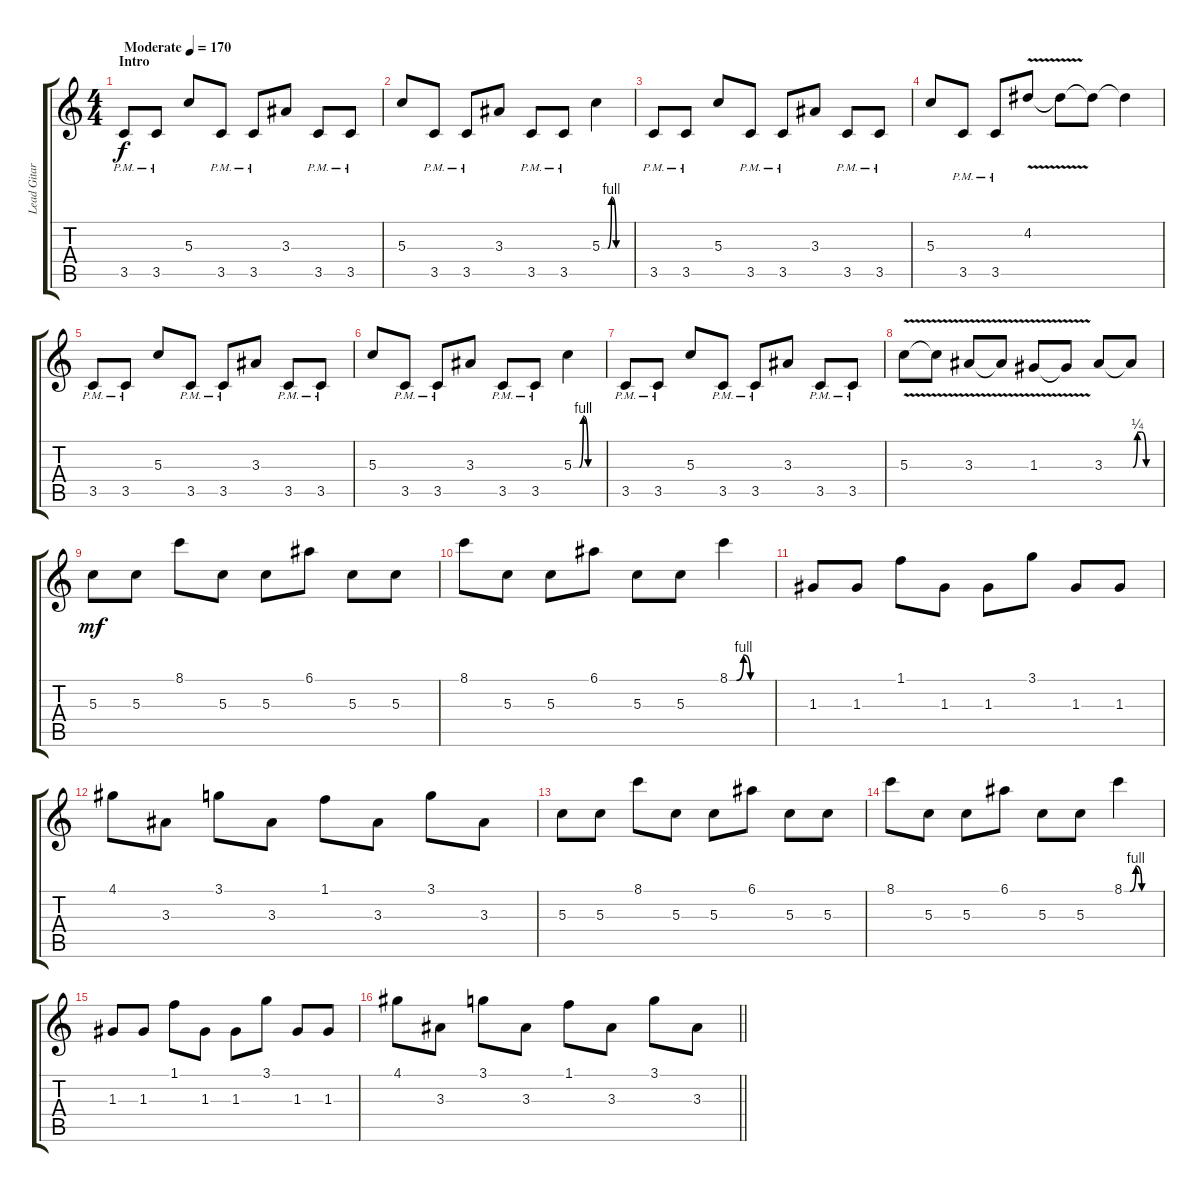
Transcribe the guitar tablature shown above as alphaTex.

\track ("Lead Gitarre" "Lead Gitar") {instrument distortionguitar}
\staff {score tabs}
\tuning (E4 B3 G3 D3 A2 E2) {hide}
\ts (4 4)
\section ("" "Intro")
\tempo (170 "Moderate")
\clef g2
\ks c
3.5{pm}.8{dy f instrument distortionguitar} 3.5{pm}.8 5.3.8 3.5{pm}.8 3.5{pm}.8 3.3.8 3.5{pm}.8 3.5{pm}.8 |
5.3.8 3.5{pm}.8 3.5{pm}.8 3.3.8 3.5{pm}.8 3.5{pm}.8 5.3{be (custom 0 0 5 0 12 0 20 4 30 0 60 0)}.4 |
3.5{pm}.8 3.5{pm}.8 5.3.8 3.5{pm}.8 3.5{pm}.8 3.3.8 3.5{pm}.8 3.5{pm}.8 |
5.3.8 3.5{pm}.8 3.5{pm}.8 4.2{v}.8 4.2{t}.8 4.2{t}.8 4.2{t}.4 |
3.5{pm}.8 3.5{pm}.8 5.3.8 3.5{pm}.8 3.5{pm}.8 3.3.8 3.5{pm}.8 3.5{pm}.8 |
5.3.8 3.5{pm}.8 3.5{pm}.8 3.3.8 3.5{pm}.8 3.5{pm}.8 5.3{be (custom 0 0 5 0 12 0 20 4 30 0 60 0)}.4 |
3.5{pm}.8 3.5{pm}.8 5.3.8 3.5{pm}.8 3.5{pm}.8 3.3.8 3.5{pm}.8 3.5{pm}.8 |
5.3{v}.8 5.3{t}.8 3.3{v}.8 3.3{t}.8 1.3{v}.8 1.3{t}.8 3.3.8 3.3{be (custom 0 0 10 1 20 1 30 0 60 0) t}.8 |
5.3.8{dy mf} 5.3.8 8.1.8 5.3.8 5.3.8 6.1.8 5.3.8 5.3.8 |
8.1.8 5.3.8 5.3.8 6.1.8 5.3.8 5.3.8 8.1{be (custom 0 0 10 0 20 4 30 0 60 0)}.4 |
1.3.8 1.3.8 1.1.8 1.3.8 1.3.8 3.1.8 1.3.8 1.3.8 |
4.1.8 3.3.8 3.1.8 3.3.8 1.1.8 3.3.8 3.1.8 3.3.8 |
5.3.8 5.3.8 8.1.8 5.3.8 5.3.8 6.1.8 5.3.8 5.3.8 |
8.1.8 5.3.8 5.3.8 6.1.8 5.3.8 5.3.8 8.1{be (custom 0 0 10 0 20 4 30 0 60 0)}.4 |
1.3.8 1.3.8 1.1.8 1.3.8 1.3.8 3.1.8 1.3.8 1.3.8 |
\barLineRight lightlight
4.1.8 3.3.8 3.1.8 3.3.8 1.1.8 3.3.8 3.1.8 3.3.8
